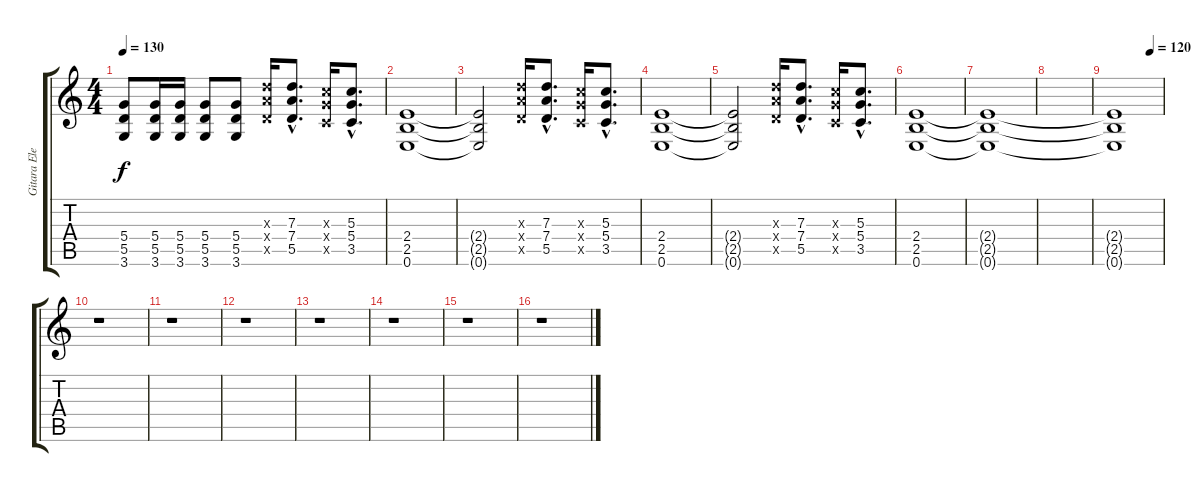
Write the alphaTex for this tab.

\track ("Gitara Elektryczna" "Gitara Ele") {instrument distortionguitar}
\staff {score tabs}
\tuning (E4 B3 G3 D3 A2 E2) {hide}
\ts (4 4)
\tempo 130
\clef g2
\ks c
(5.4 5.5 3.6).8{dy f} (5.4 5.5 3.6).16 (5.4 5.5 3.6).16 (5.4 5.5 3.6).8 (5.4 5.5 3.6).8 (7.3{x} 7.4{x} 5.5{x}).16 (7.3{hac} 7.4{hac} 5.5{hac}).8{d} (5.3{x} 5.4{x} 3.5{x}).16 (5.3{hac} 5.4{hac} 3.5{hac}).8{d} |
(2.4 2.5 0.6).1 |
(2.4{t} 2.5{t} 0.6{t}).2 (7.3{x} 7.4{x} 5.5{x}).16 (7.3{hac} 7.4{hac} 5.5{hac}).8{d} (5.3{x} 5.4{x} 3.5{x}).16 (5.3{hac} 5.4{hac} 3.5{hac}).8{d} |
(2.4 2.5 0.6).1 |
(2.4{t} 2.5{t} 0.6{t}).2 (7.3{x} 7.4{x} 5.5{x}).16 (7.3{hac} 7.4{hac} 5.5{hac}).8{d} (5.3{x} 5.4{x} 3.5{x}).16 (5.3{hac} 5.4{hac} 3.5{hac}).8{d} |
(2.4 2.5 0.6).1 |
(2.4{t} 2.5{t} 0.6{t}).1 |
|
\tempo (120 0.75)
(2.4{t} 2.5{t} 0.6{t}).1 |
r.1 |
r.1 |
r.1 |
r.1 |
r.1 |
r.1 |
r.1
